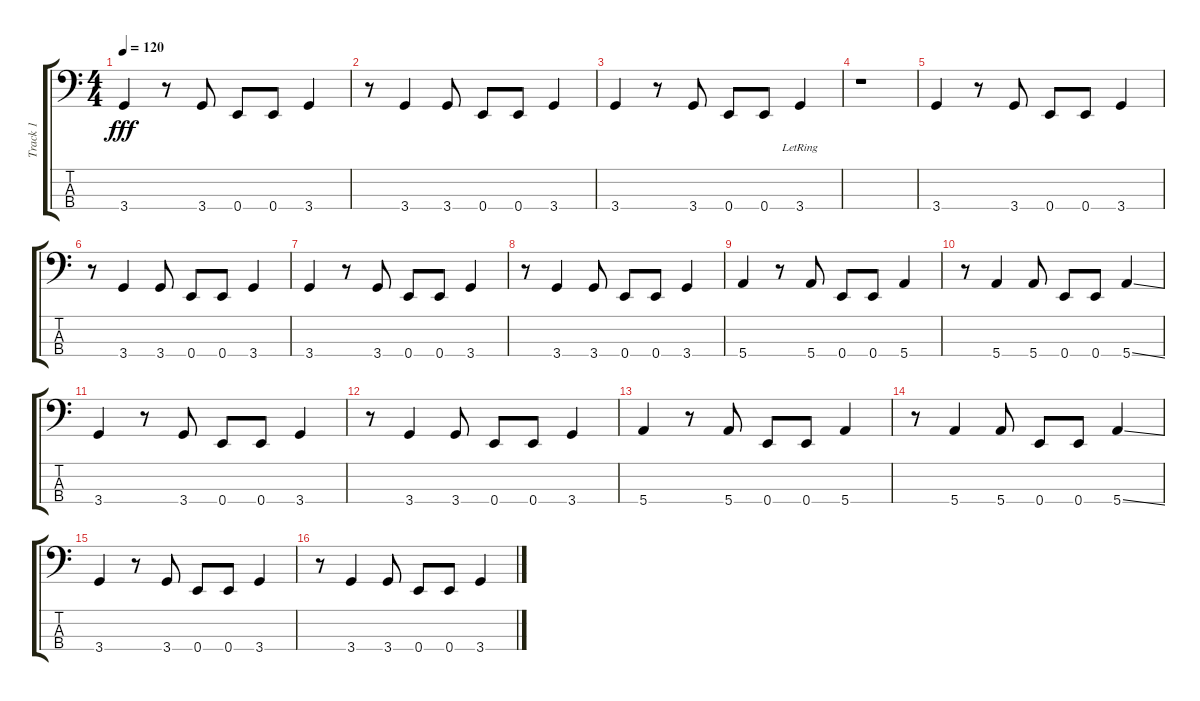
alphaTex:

\track ("Track 1" "Track 1") {instrument electricbasspick}
\staff {score tabs}
\tuning (G2 D2 A1 E1) {hide}
\ts (4 4)
\tempo 120
\clef f4
\ks c
3.4.4{dy fff instrument electricbasspick} r.8 3.4.8 0.4.8 0.4.8 3.4.4 |
r.8 3.4.4 3.4.8 0.4.8 0.4.8 3.4.4 |
3.4.4 r.8 3.4.8 0.4.8 0.4.8 3.4{lr}.4 |
r.1 |
3.4.4 r.8 3.4.8 0.4.8 0.4.8 3.4.4 |
r.8 3.4.4 3.4.8 0.4.8 0.4.8 3.4.4 |
3.4.4 r.8 3.4.8 0.4.8 0.4.8 3.4.4 |
r.8 3.4.4 3.4.8 0.4.8 0.4.8 3.4.4 |
5.4.4 r.8 5.4.8 0.4.8 0.4.8 5.4.4 |
r.8 5.4.4 5.4.8 0.4.8 0.4.8 5.4{ss}.4 |
3.4.4 r.8 3.4.8 0.4.8 0.4.8 3.4.4 |
r.8 3.4.4 3.4.8 0.4.8 0.4.8 3.4.4 |
5.4.4 r.8 5.4.8 0.4.8 0.4.8 5.4.4 |
r.8 5.4.4 5.4.8 0.4.8 0.4.8 5.4{ss}.4 |
3.4.4 r.8 3.4.8 0.4.8 0.4.8 3.4.4 |
r.8 3.4.4 3.4.8 0.4.8 0.4.8 3.4.4
